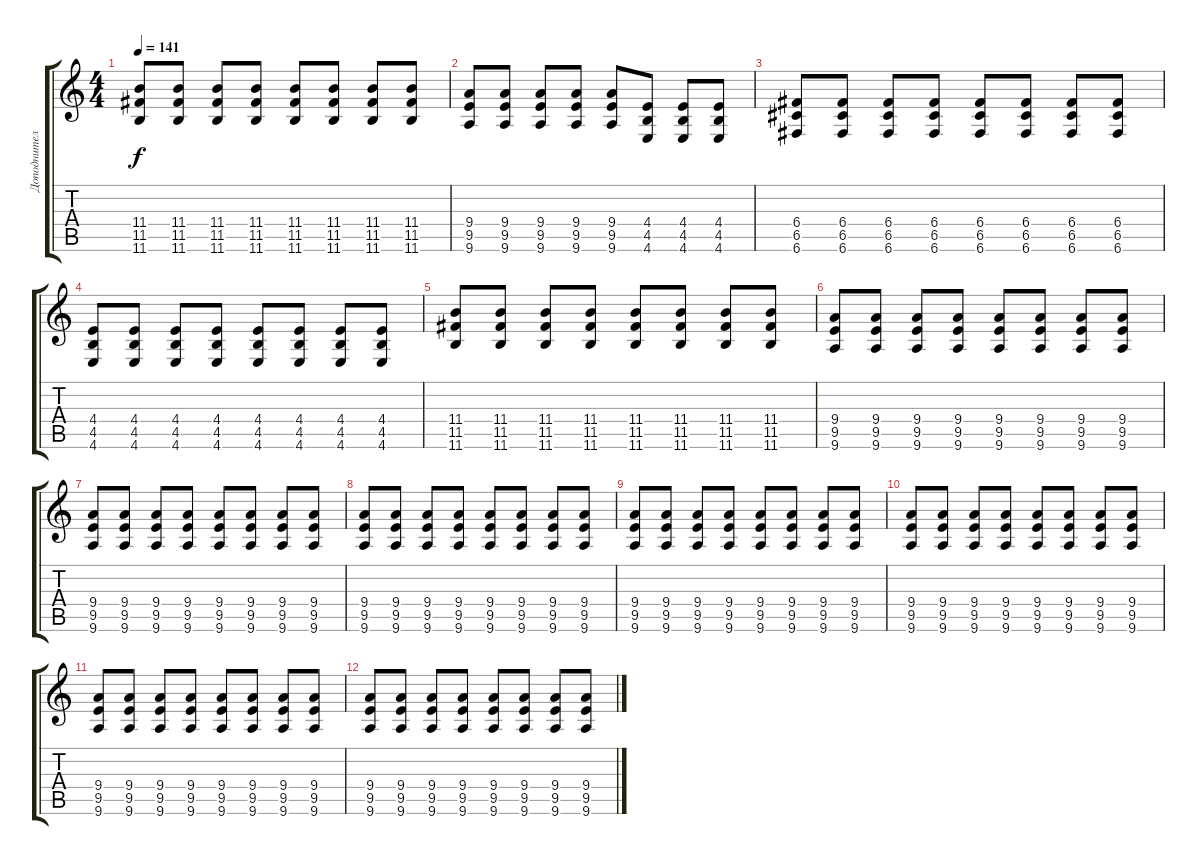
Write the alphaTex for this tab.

\track ("Доподнительная гитара" "Доподнител") {instrument acousticguitarsteel}
\staff {score tabs}
\tuning (D4 A3 F3 C3 G2 C2) {hide}
\ts (4 4)
\tempo 141
\clef g2
\ks c
(11.4 11.5 11.6).8{dy f} (11.4 11.5 11.6).8 (11.4 11.5 11.6).8 (11.4 11.5 11.6).8 (11.4 11.5 11.6).8 (11.4 11.5 11.6).8 (11.4 11.5 11.6).8 (11.4 11.5 11.6).8 |
(9.4 9.5 9.6).8 (9.4 9.5 9.6).8 (9.4 9.5 9.6).8 (9.4 9.5 9.6).8 (9.4 9.5 9.6).8 (4.4 4.5 4.6).8 (4.4 4.5 4.6).8 (4.4 4.5 4.6).8 |
(6.4 6.5 6.6).8 (6.4 6.5 6.6).8 (6.4 6.5 6.6).8 (6.4 6.5 6.6).8 (6.4 6.5 6.6).8 (6.4 6.5 6.6).8 (6.4 6.5 6.6).8 (6.4 6.5 6.6).8 |
(4.4 4.5 4.6).8 (4.4 4.5 4.6).8 (4.4 4.5 4.6).8 (4.4 4.5 4.6).8 (4.4 4.5 4.6).8 (4.4 4.5 4.6).8 (4.4 4.5 4.6).8 (4.4 4.5 4.6).8 |
(11.4 11.5 11.6).8 (11.4 11.5 11.6).8 (11.4 11.5 11.6).8 (11.4 11.5 11.6).8 (11.4 11.5 11.6).8 (11.4 11.5 11.6).8 (11.4 11.5 11.6).8 (11.4 11.5 11.6).8 |
(9.4 9.5 9.6).8 (9.4 9.5 9.6).8 (9.4 9.5 9.6).8 (9.4 9.5 9.6).8 (9.4 9.5 9.6).8 (9.4 9.5 9.6).8 (9.4 9.5 9.6).8 (9.4 9.5 9.6).8 |
(9.4 9.5 9.6).8 (9.4 9.5 9.6).8 (9.4 9.5 9.6).8 (9.4 9.5 9.6).8 (9.4 9.5 9.6).8 (9.4 9.5 9.6).8 (9.4 9.5 9.6).8 (9.4 9.5 9.6).8 |
(9.4 9.5 9.6).8 (9.4 9.5 9.6).8 (9.4 9.5 9.6).8 (9.4 9.5 9.6).8 (9.4 9.5 9.6).8 (9.4 9.5 9.6).8 (9.4 9.5 9.6).8 (9.4 9.5 9.6).8 |
(9.4 9.5 9.6).8 (9.4 9.5 9.6).8 (9.4 9.5 9.6).8 (9.4 9.5 9.6).8 (9.4 9.5 9.6).8 (9.4 9.5 9.6).8 (9.4 9.5 9.6).8 (9.4 9.5 9.6).8 |
(9.4 9.5 9.6).8 (9.4 9.5 9.6).8 (9.4 9.5 9.6).8 (9.4 9.5 9.6).8 (9.4 9.5 9.6).8 (9.4 9.5 9.6).8 (9.4 9.5 9.6).8 (9.4 9.5 9.6).8 |
(9.4 9.5 9.6).8 (9.4 9.5 9.6).8 (9.4 9.5 9.6).8 (9.4 9.5 9.6).8 (9.4 9.5 9.6).8 (9.4 9.5 9.6).8 (9.4 9.5 9.6).8 (9.4 9.5 9.6).8 |
(9.4 9.5 9.6).8 (9.4 9.5 9.6).8 (9.4 9.5 9.6).8 (9.4 9.5 9.6).8 (9.4 9.5 9.6).8 (9.4 9.5 9.6).8 (9.4 9.5 9.6).8 (9.4 9.5 9.6).8
